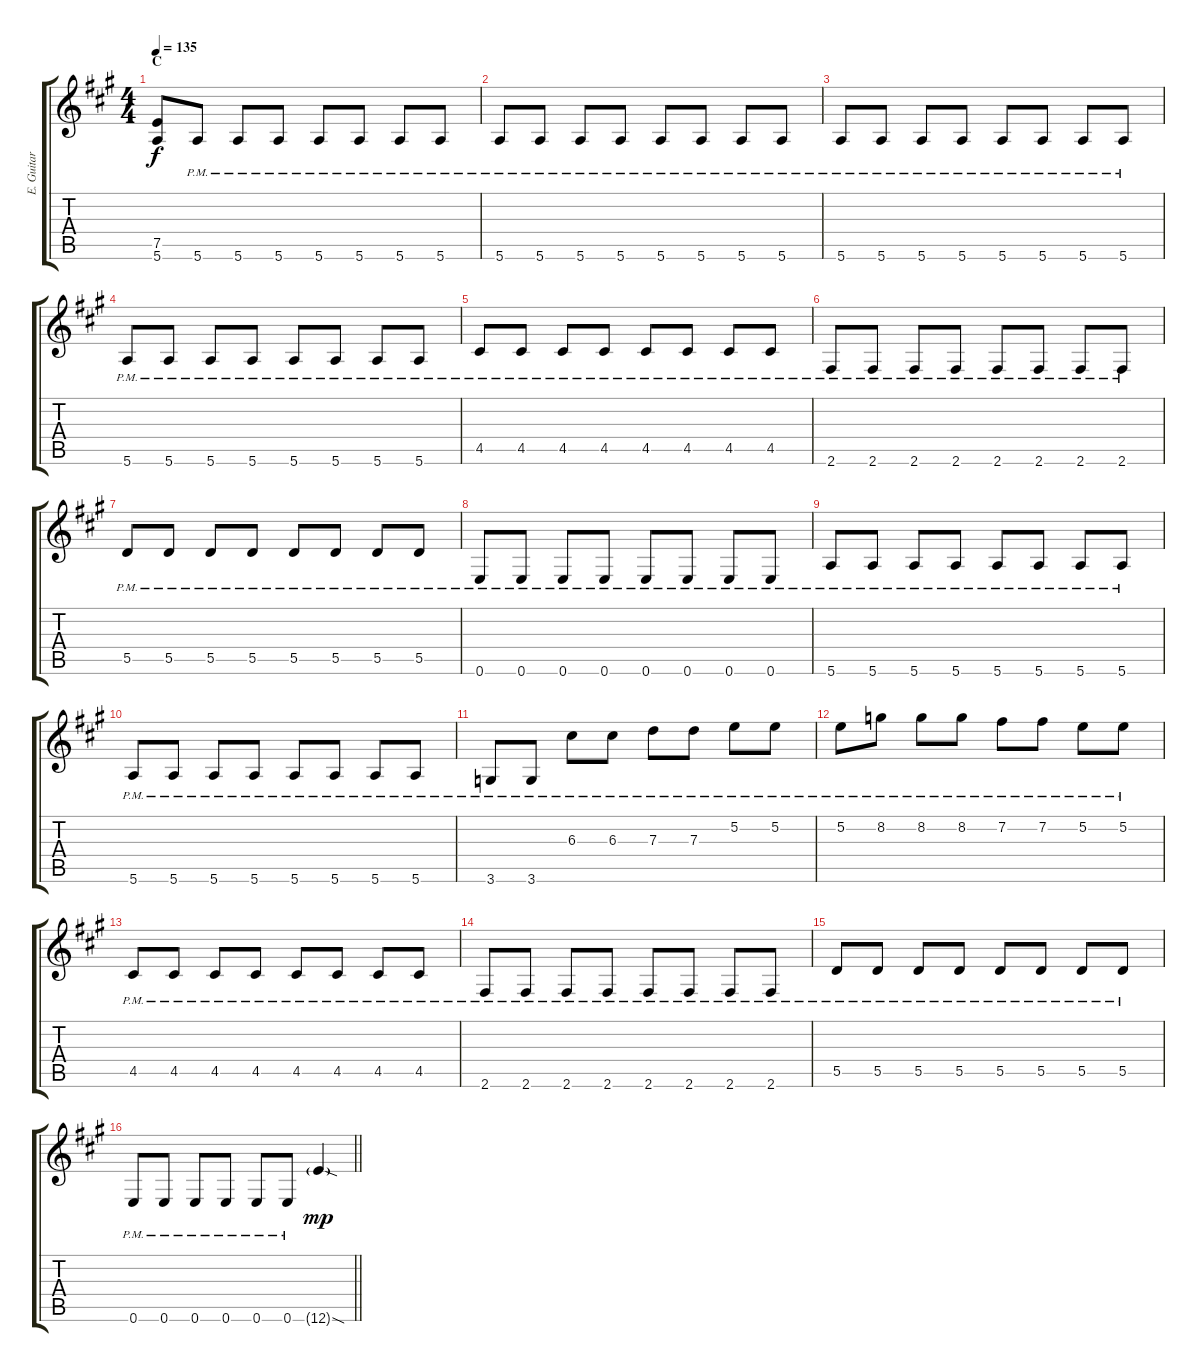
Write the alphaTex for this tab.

\track ("E. Guitar I" "E. Guitar ") {instrument overdrivenguitar}
\staff {score tabs}
\tuning (E4 B3 G3 D3 A2 E2) {hide}
\ts (4 4)
\section ("" "C")
\tempo 135
\clef g2
\ks a
(7.5 5.6).8{dy f} 5.6{pm}.8 5.6{pm}.8 5.6{pm}.8 5.6{pm}.8 5.6{pm}.8 5.6{pm}.8 5.6{pm}.8 |
5.6{pm}.8 5.6{pm}.8 5.6{pm}.8 5.6{pm}.8 5.6{pm}.8 5.6{pm}.8 5.6{pm}.8 5.6{pm}.8 |
5.6{pm}.8 5.6{pm}.8 5.6{pm}.8 5.6{pm}.8 5.6{pm}.8 5.6{pm}.8 5.6{pm}.8 5.6{pm}.8 |
5.6{pm}.8 5.6{pm}.8 5.6{pm}.8 5.6{pm}.8 5.6{pm}.8 5.6{pm}.8 5.6{pm}.8 5.6{pm}.8 |
4.5{pm}.8 4.5{pm}.8 4.5{pm}.8 4.5{pm}.8 4.5{pm}.8 4.5{pm}.8 4.5{pm}.8 4.5{pm}.8 |
2.6{pm}.8 2.6{pm}.8 2.6{pm}.8 2.6{pm}.8 2.6{pm}.8 2.6{pm}.8 2.6{pm}.8 2.6{pm}.8 |
5.5{pm}.8 5.5{pm}.8 5.5{pm}.8 5.5{pm}.8 5.5{pm}.8 5.5{pm}.8 5.5{pm}.8 5.5{pm}.8 |
0.6{pm}.8 0.6{pm}.8 0.6{pm}.8 0.6{pm}.8 0.6{pm}.8 0.6{pm}.8 0.6{pm}.8 0.6{pm}.8 |
5.6{pm}.8 5.6{pm}.8 5.6{pm}.8 5.6{pm}.8 5.6{pm}.8 5.6{pm}.8 5.6{pm}.8 5.6{pm}.8 |
5.6{pm}.8 5.6{pm}.8 5.6{pm}.8 5.6{pm}.8 5.6{pm}.8 5.6{pm}.8 5.6{pm}.8 5.6{pm}.8 |
3.6{pm}.8 3.6{pm}.8 6.3{pm}.8 6.3{pm}.8 7.3{pm}.8 7.3{pm}.8 5.2{pm}.8 5.2{pm}.8 |
5.2{pm}.8 8.2{pm}.8 8.2{pm}.8 8.2{pm}.8 7.2{pm}.8 7.2{pm}.8 5.2{pm}.8 5.2{pm}.8 |
4.5{pm}.8 4.5{pm}.8 4.5{pm}.8 4.5{pm}.8 4.5{pm}.8 4.5{pm}.8 4.5{pm}.8 4.5{pm}.8 |
2.6{pm}.8 2.6{pm}.8 2.6{pm}.8 2.6{pm}.8 2.6{pm}.8 2.6{pm}.8 2.6{pm}.8 2.6{pm}.8 |
5.5{pm}.8 5.5{pm}.8 5.5{pm}.8 5.5{pm}.8 5.5{pm}.8 5.5{pm}.8 5.5{pm}.8 5.5{pm}.8 |
\barLineRight lightlight
0.6{pm}.8 0.6{pm}.8 0.6{pm}.8 0.6{pm}.8 0.6{pm}.8 0.6{pm}.8 12.6{sod g}.4{dy mp}
